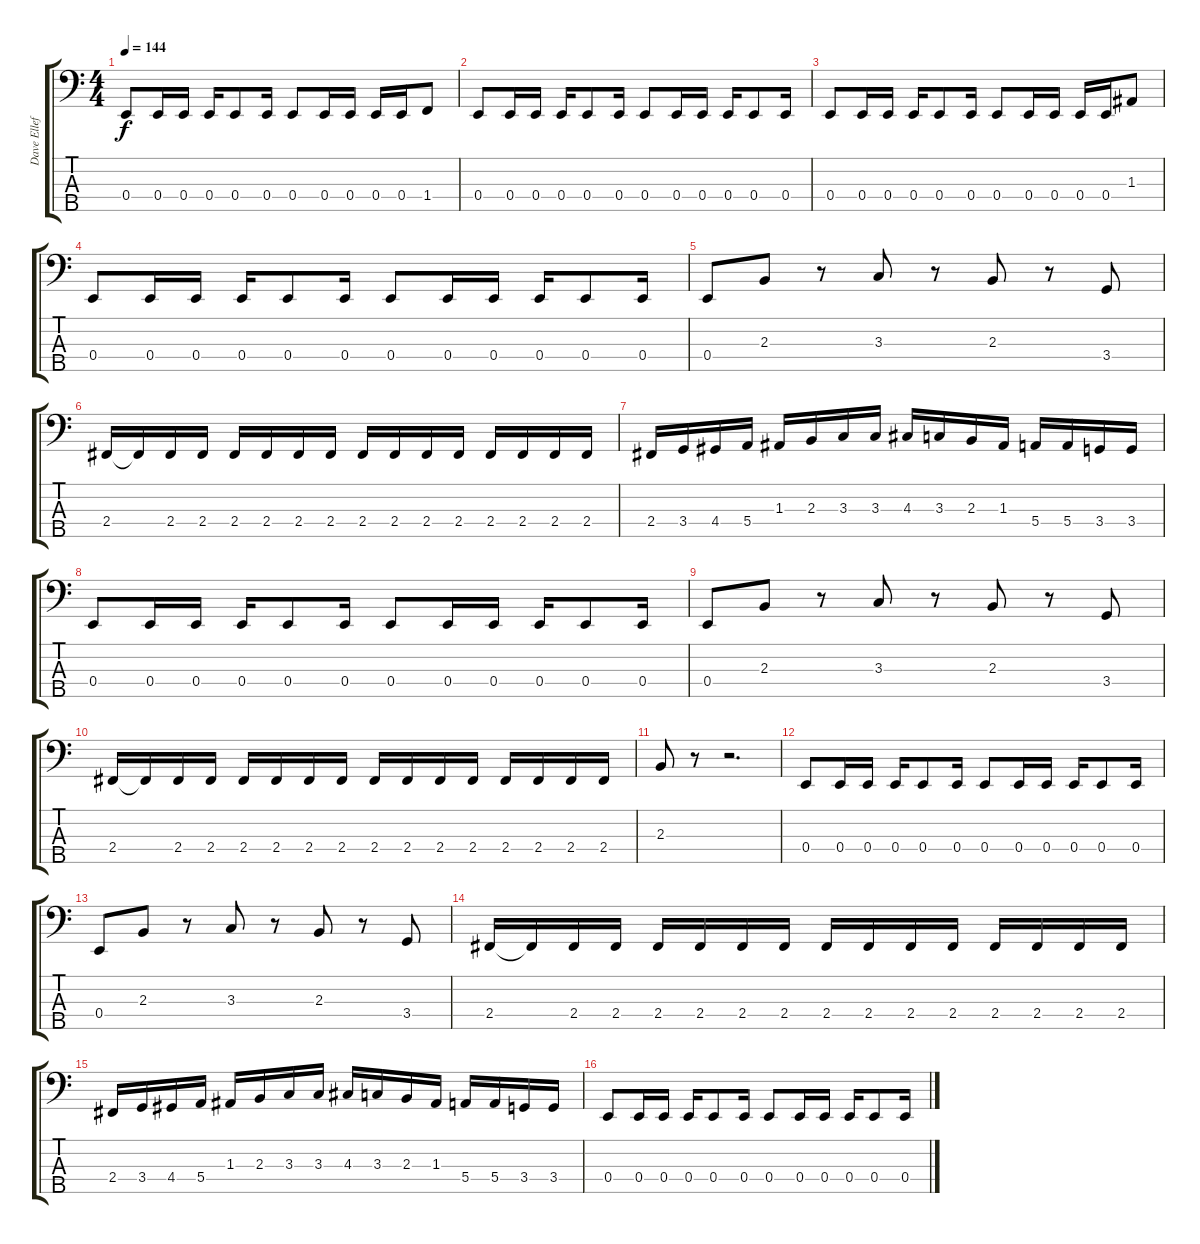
\track ("Dave Ellefson" "Dave Ellef") {instrument electricbasspick}
\staff {score tabs}
\tuning (G2 D2 A1 E1 B0) {hide}
\ts (4 4)
\tempo 144
\clef f4
\ks c
0.4.8{dy f} 0.4.16 0.4.16 0.4.16 0.4.8 0.4.16 0.4.8 0.4.16 0.4.16 0.4.16 0.4.16 1.4.8 |
0.4.8 0.4.16 0.4.16 0.4.16 0.4.8 0.4.16 0.4.8 0.4.16 0.4.16 0.4.16 0.4.8 0.4.16 |
0.4.8 0.4.16 0.4.16 0.4.16 0.4.8 0.4.16 0.4.8 0.4.16 0.4.16 0.4.16 0.4.16 1.3.8 |
0.4.8 0.4.16 0.4.16 0.4.16 0.4.8 0.4.16 0.4.8 0.4.16 0.4.16 0.4.16 0.4.8 0.4.16 |
0.4.8 2.3.8 r.8 3.3.8 r.8 2.3.8 r.8 3.4.8 |
2.4.16 2.4{t}.16 2.4.16 2.4.16 2.4.16 2.4.16 2.4.16 2.4.16 2.4.16 2.4.16 2.4.16 2.4.16 2.4.16 2.4.16 2.4.16 2.4.16 |
2.4.16 3.4.16 4.4.16 5.4.16 1.3.16 2.3.16 3.3.16 3.3.16 4.3.16 3.3.16 2.3.16 1.3.16 5.4.16 5.4.16 3.4.16 3.4.16 |
0.4.8 0.4.16 0.4.16 0.4.16 0.4.8 0.4.16 0.4.8 0.4.16 0.4.16 0.4.16 0.4.8 0.4.16 |
0.4.8 2.3.8 r.8 3.3.8 r.8 2.3.8 r.8 3.4.8 |
2.4.16 2.4{t}.16 2.4.16 2.4.16 2.4.16 2.4.16 2.4.16 2.4.16 2.4.16 2.4.16 2.4.16 2.4.16 2.4.16 2.4.16 2.4.16 2.4.16 |
2.3.8 r.8 r.2{d} |
0.4.8 0.4.16 0.4.16 0.4.16 0.4.8 0.4.16 0.4.8 0.4.16 0.4.16 0.4.16 0.4.8 0.4.16 |
0.4.8 2.3.8 r.8 3.3.8 r.8 2.3.8 r.8 3.4.8 |
2.4.16 2.4{t}.16 2.4.16 2.4.16 2.4.16 2.4.16 2.4.16 2.4.16 2.4.16 2.4.16 2.4.16 2.4.16 2.4.16 2.4.16 2.4.16 2.4.16 |
2.4.16 3.4.16 4.4.16 5.4.16 1.3.16 2.3.16 3.3.16 3.3.16 4.3.16 3.3.16 2.3.16 1.3.16 5.4.16 5.4.16 3.4.16 3.4.16 |
0.4.8 0.4.16 0.4.16 0.4.16 0.4.8 0.4.16 0.4.8 0.4.16 0.4.16 0.4.16 0.4.8 0.4.16
